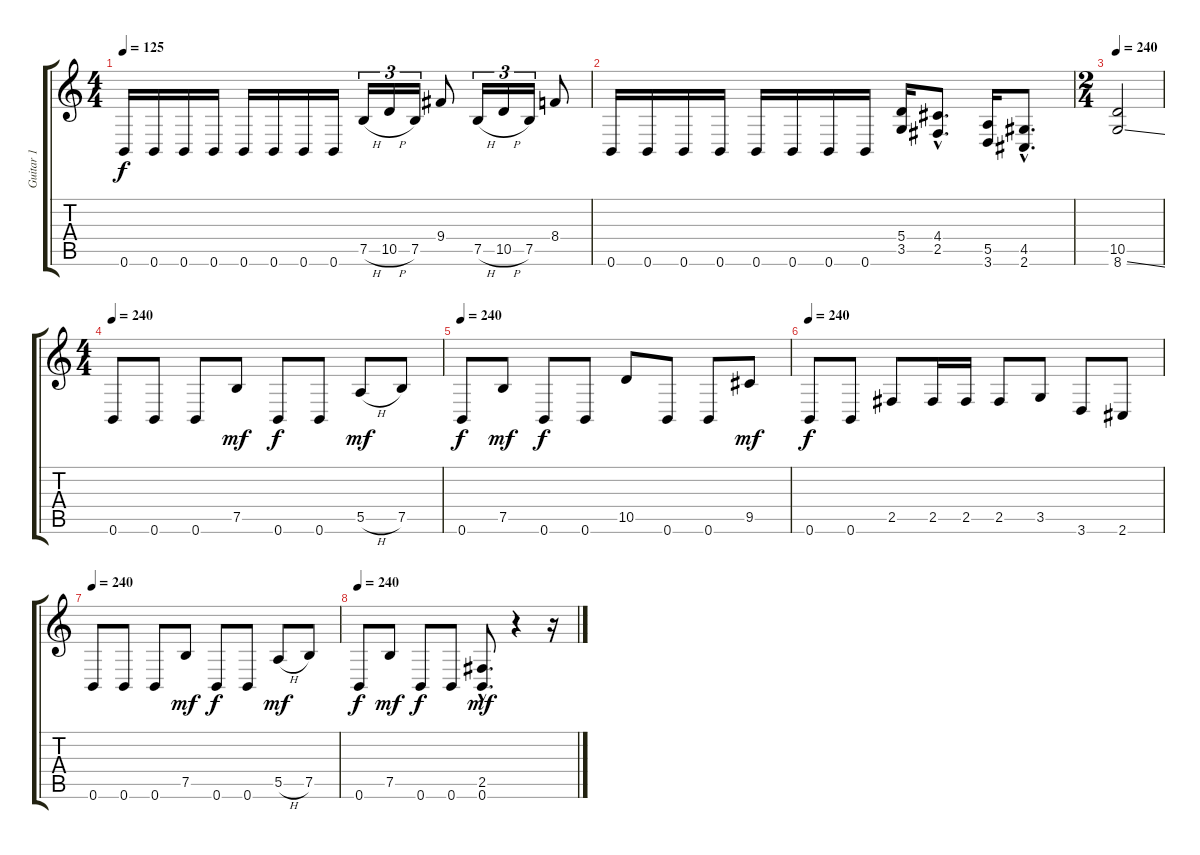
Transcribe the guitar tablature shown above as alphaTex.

\track ("Guitar 1" "Guitar 1") {instrument distortionguitar}
\staff {score tabs}
\tuning (B3 Gb3 D3 A2 E2 B1) {hide}
\ts (4 4)
\tempo 125
\clef g2
\ks c
0.6.16{dy f} 0.6.16 0.6.16 0.6.16 0.6.16 0.6.16 0.6.16 0.6.16 7.5{h}.16{tu (3 2)} 10.5{h}.16{tu (3 2)} 7.5.16{tu (3 2)} 9.4.8 7.5{h}.16{tu (3 2)} 10.5{h}.16{tu (3 2)} 7.5.16{tu (3 2)} 8.4.8 |
0.6.16 0.6.16 0.6.16 0.6.16 0.6.16 0.6.16 0.6.16 0.6.16 (5.4 3.5).16 (4.4{hac} 2.5{hac}).8{d} (5.5 3.6).16 (4.5{hac} 2.6{hac}).8{d} |
\ts (2 4)
\tempo 240
(10.5 8.6{ss}).2 |
\ts (4 4)
\tempo 240
0.6.8 0.6.8 0.6.8 7.5.8{dy mf} 0.6.8{dy f} 0.6.8 5.5{h}.8{dy mf} 7.5.8 |
\tempo 240
0.6.8{dy f} 7.5.8{dy mf} 0.6.8{dy f} 0.6.8 10.5.8 0.6.8 0.6.8 9.5.8{dy mf} |
\tempo 240
0.6.8{dy f} 0.6.8 2.5.8 2.5.16 2.5.16 2.5.8 3.5.8 3.6.8 2.6.8 |
\tempo 240
0.6.8 0.6.8 0.6.8 7.5.8{dy mf} 0.6.8{dy f} 0.6.8 5.5{h}.8{dy mf} 7.5.8 |
\tempo 240
0.6.8{dy f} 7.5.8{dy mf} 0.6.8{dy f} 0.6.8 (2.5{hac} 0.6{hac}).8{d dy mf} r.4 r.16
